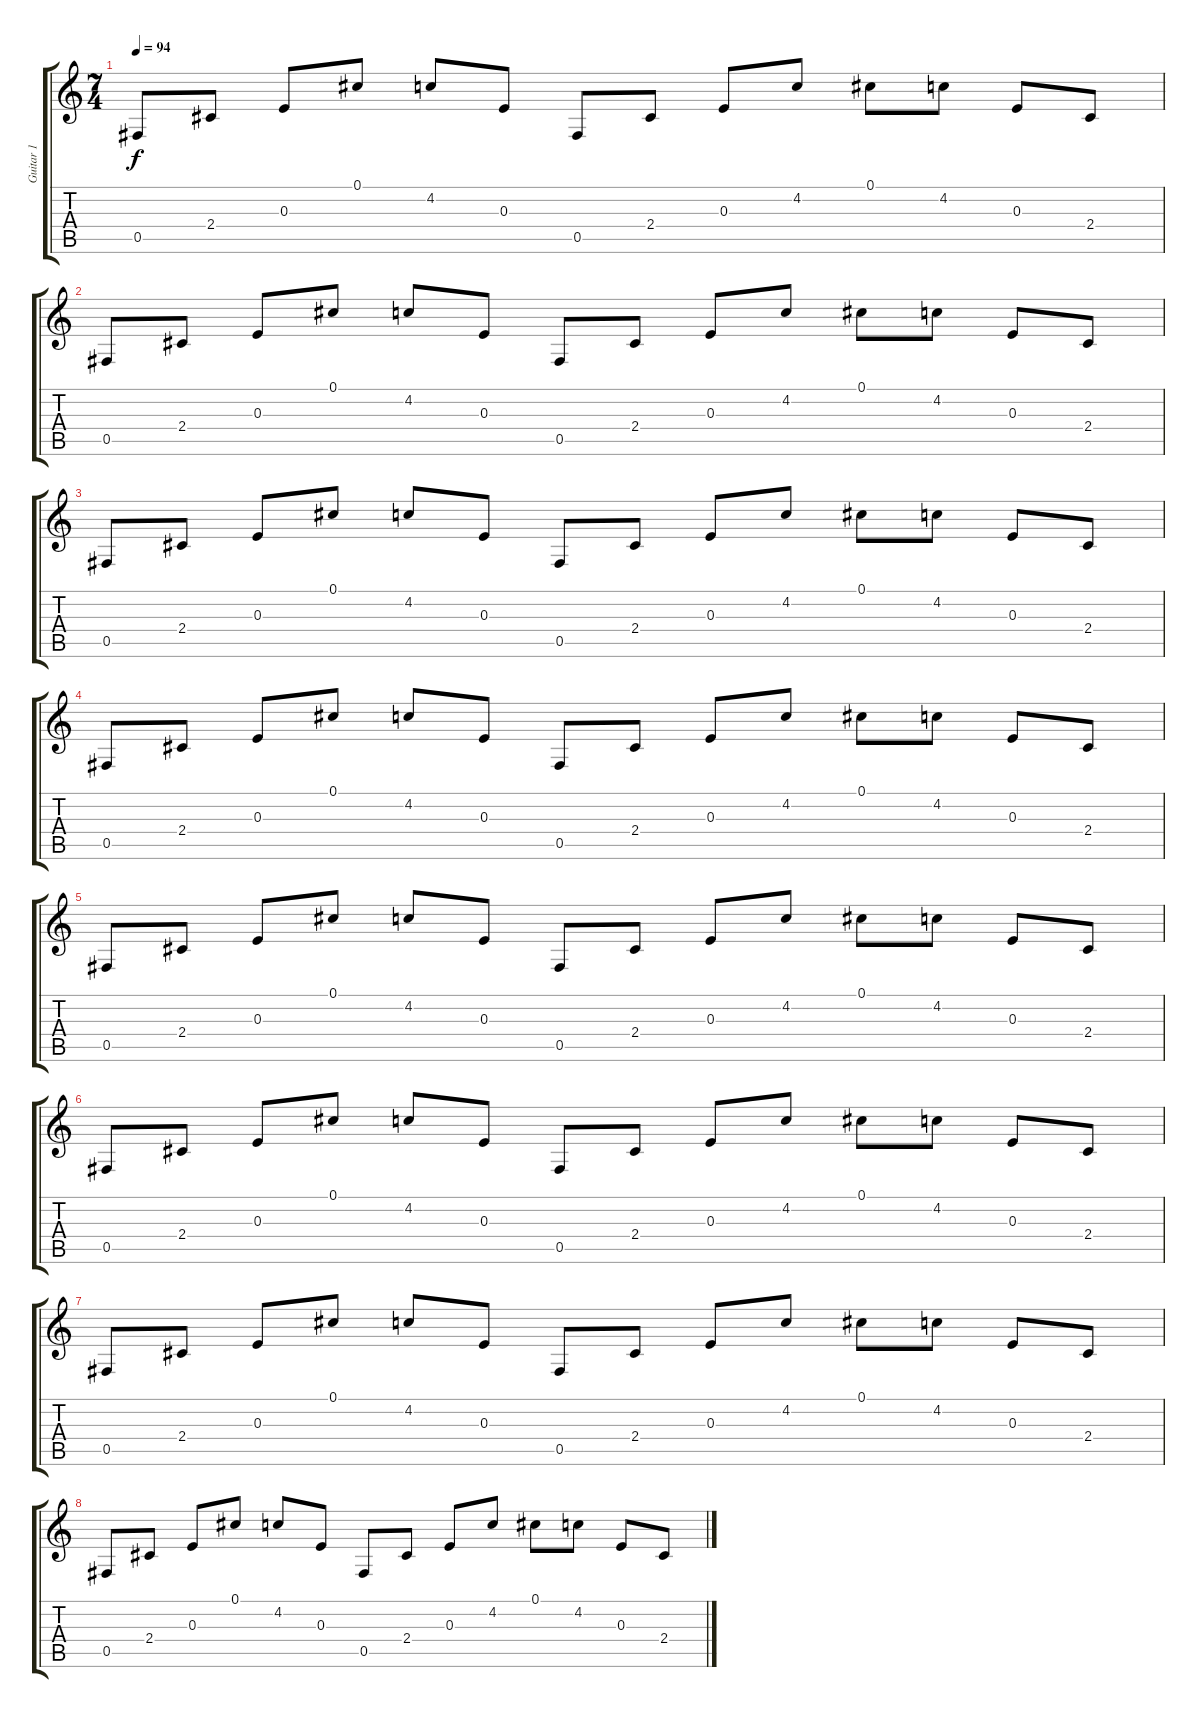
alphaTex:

\track ("Guitar 1" "Guitar 1") {instrument acousticguitarnylon}
\staff {score tabs}
\tuning (Db4 Ab3 E3 B2 Gb2 Db2) {hide}
\ts (7 4)
\tempo 94
\clef g2
\ks c
0.5.8{dy f} 2.4.8 0.3.8 0.1.8 4.2.8 0.3.8 0.5.8 2.4.8 0.3.8 4.2.8 0.1.8 4.2.8 0.3.8 2.4.8 |
0.5.8 2.4.8 0.3.8 0.1.8 4.2.8 0.3.8 0.5.8 2.4.8 0.3.8 4.2.8 0.1.8 4.2.8 0.3.8 2.4.8 |
0.5.8 2.4.8 0.3.8 0.1.8 4.2.8 0.3.8 0.5.8 2.4.8 0.3.8 4.2.8 0.1.8 4.2.8 0.3.8 2.4.8 |
0.5.8 2.4.8 0.3.8 0.1.8 4.2.8 0.3.8 0.5.8 2.4.8 0.3.8 4.2.8 0.1.8 4.2.8 0.3.8 2.4.8 |
0.5.8 2.4.8 0.3.8 0.1.8 4.2.8 0.3.8 0.5.8 2.4.8 0.3.8 4.2.8 0.1.8 4.2.8 0.3.8 2.4.8 |
0.5.8 2.4.8 0.3.8 0.1.8 4.2.8 0.3.8 0.5.8 2.4.8 0.3.8 4.2.8 0.1.8 4.2.8 0.3.8 2.4.8 |
0.5.8 2.4.8 0.3.8 0.1.8 4.2.8 0.3.8 0.5.8 2.4.8 0.3.8 4.2.8 0.1.8 4.2.8 0.3.8 2.4.8 |
0.5.8 2.4.8 0.3.8 0.1.8 4.2.8 0.3.8 0.5.8 2.4.8 0.3.8 4.2.8 0.1.8 4.2.8 0.3.8 2.4.8
